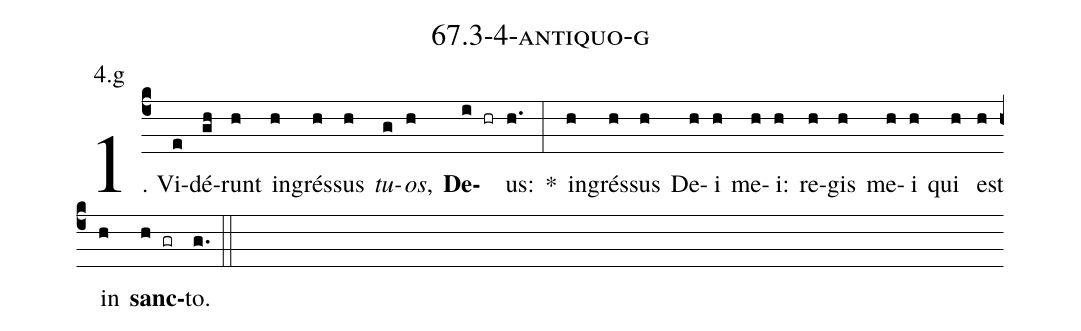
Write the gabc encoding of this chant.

name: 67.3-4-antiquo-g;
annotation: 4.g;
%%
(c4)1. Vi(e)dé(gh)runt(h) in(h)grés(h)sus(h) <i>tu</i>(g)<i>os</i>,(h) <b>De</b>(i hr)us:(h.) *(:) in(h)grés(h)sus(h) De(h)i(h) me(h)i:(h) re(h)gis(h) me(h)i(h) qui(h) est(h) in(h) <b>sanc</b>(h gr)to.(g.) (::)


%E(h) u(h) o(h) u(h) a(h) e.(g.) (::)
